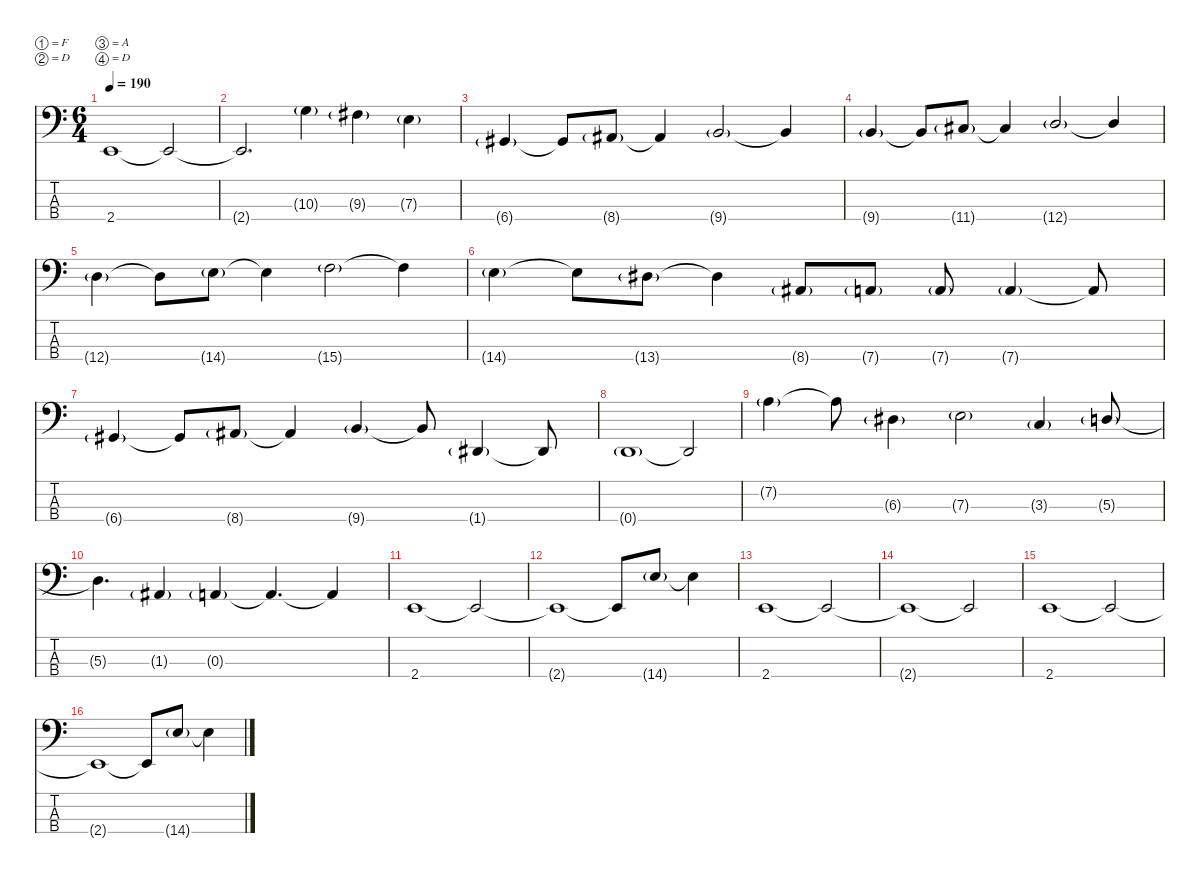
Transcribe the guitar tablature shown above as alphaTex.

\defaultSystemsLayout 4
\hideDynamics
\bracketExtendMode nobrackets
\singleTrackTrackNamePolicy hidden
\multiTrackTrackNamePolicy hidden
\firstSystemTrackNameMode fullname
\firstSystemTrackNameOrientation horizontal
\otherSystemsTrackNameOrientation horizontal
\track ("Bass" "el.bs.") {instrument electricbassfinger}
\staff {score tabs}
\tuning (F2 D2 A1 D1)
\ts (6 4)
\tempo 190
\clef f4
\ks c
2.4.1{dy f beam Up} 2.4{t}.2{beam Up} |
2.4{t}.2{d beam Up} 10.3{g}.4{dy mf beam Down} 9.3{g acc #}.4{beam Down} 7.3{g}.4{beam Down} |
6.4{g acc #}.4{beam Up} 6.4{t acc #}.8{dy f beam Up} 8.4{g acc #}.8{dy mf beam Up} 8.4{t acc #}.4{dy f beam Up} 9.4{g}.2{dy mf beam Up} 9.4{t}.4{dy f beam Up} |
9.4{g}.4{dy mf beam Up} 9.4{t}.8{dy f beam Up} 11.4{g acc #}.8{dy mf beam Up} 11.4{t acc #}.4{dy f beam Up} 12.4{g}.2{dy mf beam Up} 12.4{t}.4{dy f beam Up} |
12.4{g}.4{dy mf beam Down} 12.4{t}.8{dy f beam Down} 14.4{g}.8{dy mf beam Down} 14.4{t}.4{dy f beam Down} 15.4{g}.2{dy mf beam Down} 15.4{t}.4{dy f beam Down} |
14.4{g}.4{dy mf beam Down} 14.4{t}.8{dy f beam Down} 13.4{g acc #}.8{dy mf beam Down} 13.4{t acc #}.4{dy f beam Down} 8.4{g acc #}.8{dy mf beam Up} 7.4{g}.8{beam Up} 7.4{g}.8{beam Up} 7.4{g}.4{beam Up} 7.4{t}.8{dy f beam Up} |
6.4{g acc #}.4{dy mf beam Up} 6.4{t acc #}.8{dy f beam Up} 8.4{g acc #}.8{dy mf beam Up} 8.4{t acc #}.4{dy f beam Up} 9.4{g}.4{dy mf beam Up} 9.4{t}.8{dy f beam Up} 1.4{g acc #}.4{dy mf beam Up} 1.4{t acc #}.8{dy f beam Up} |
0.4{g}.1{dy mf beam Up} 0.4{t}.2{dy f beam Up} |
7.2{g}.4{dy mf beam Down} 7.2{t}.8{dy f beam Down} 6.3{g acc #}.4{dy mf beam Down} 7.3{g}.2{beam Down} 3.3{g}.4{beam Up} 5.3{g}.8{beam Up} |
5.3{t}.4{d dy f beam Down} 1.3{g acc #}.4{dy mf beam Up} 0.3{g}.4{beam Up} 0.3{t}.4{d dy f beam Up} 0.3{t}.4{beam Up} |
2.4.1{beam Up} 2.4{t}.2{beam Up} |
2.4{t}.1{beam Up} 2.4{t}.8{beam Up} 14.4{g}.8{dy mf beam Up} 14.4{t}.4{dy f beam Down} |
2.4.1{beam Up} 2.4{t}.2{beam Up} |
2.4{t}.1{beam Up} 2.4{t}.2{beam Up} |
2.4.1{beam Up} 2.4{t}.2{beam Up} |
2.4{t}.1{beam Up} 2.4{t}.8{beam Up} 14.4{g}.8{dy mf beam Up} 14.4{t}.4{dy f beam Down}
